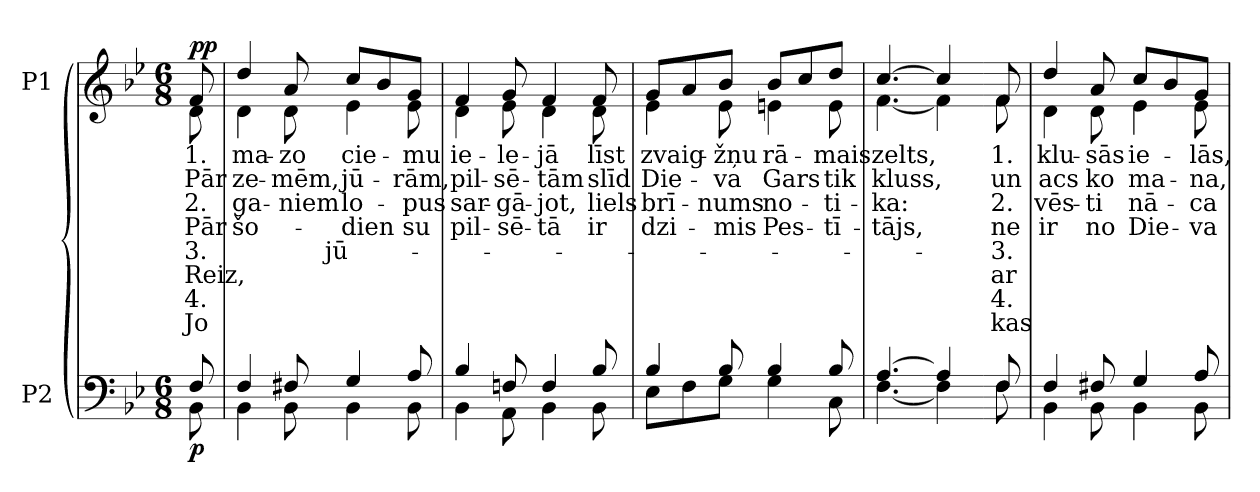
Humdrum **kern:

**kern	**dynam	**kern	**text	**text	**text	**text	**text	**text	**text	**text	**dynam
*part2	*part2	*part1	*part1	*part1	*part1	*part1	*part1	*part1	*part1	*part1	*part1
*staff2	*staff2	*staff1	*staff1	*staff1	*staff1	*staff1	*staff1	*staff1	*staff1	*staff1	*staff1
*I"P2	*	*I"P1	*	*	*	*	*	*	*	*	*
!!LO:PB:g=z
*clefF4	*	*clefG2	*	*	*	*	*	*	*	*	*
*k[b-e-]	*	*k[b-e-]	*	*	*	*	*	*	*	*	*
*B-:	*	*B-:	*	*	*	*	*	*	*	*	*
*M6/8	*	*M6/8	*	*	*	*	*	*	*	*	*
*MM80	*	*MM80	*	*	*	*	*	*	*	*	*
=1	=1	=1	=1	=1	=1	=1	=1	=1	=1	=1	=1
*^	*	*	*	*	*	*	*	*	*	*	*
!	!	!	!LO:TX:a:B:t=Andante	!	!	!	!	!	!	!	!	!
!	!	!	!	!LO:LY:b:color=#000000	!LO:LY:b:color=#000000	!LO:LY:b:color=#000000	!LO:LY:b:color=#000000	!LO:LY:b:color=#000000	!LO:LY:b:color=#000000	!LO:LY:b:color=#000000	!LO:LY:b:color=#000000	!
*	*	*	*^	*	*	*	*	*	*	*	*	*
8Fi/	8BB-i\	p	8fi/	8di\	1.	Pār	2.	Pār	3.	Reiz,	4.	Jo	p p
=2	=2	=2	=2	=2	=2	=2	=2	=2	=2	=2	=2	=2	=2
!	!	!	!	!	!LO:LY:b:color=#000000	!LO:LY:b:color=#000000	!LO:LY:b:color=#000000	!LO:LY:b:color=#000000	!	!	!	!	!
4Fi/	4BB-i\	.	4ddi/	4di\	ma-	ze-	-ga-	šo-	.	.	.	.	.
!	!	!	!	!	!LO:LY:b:color=#000000	!LO:LY:b:color=#000000	!LO:LY:b:color=#000000	!	!	!	!	!	!
8F#Xi/	8BB-i\	.	8ai/	8di\	-zo	-mēm,	niem	.	.	.	.	.	.
!	!	!	!	!	!LO:LY:b:color=#000000	!LO:LY:b:color=#000000	!LO:LY:b:color=#000000	!LO:LY:b:color=#000000	!LO:LY:b:color=#000000	!	!	!	!
4Gi/	4BB-i\	.	8cci/L	4e-i\	cie-	jū-	-lo-	-dien	jū-	.	.	.	.
.	.	.	8b-i/	.	.	.	.	.	.	.	.	.	.
!	!	!	!	!	!LO:LY:b:color=#000000	!LO:LY:b:color=#000000	!LO:LY:b:color=#000000	!LO:LY:b:color=#000000	!	!	!	!	!
8Ai/	8BB-i\	.	8gi/J	8e-i\	-mu	-rām,	pus	-su	.	.	.	.	.
=3	=3	=3	=3	=3	=3	=3	=3	=3	=3	=3	=3	=3	=3
!	!	!	!	!	!LO:LY:b:color=#000000	!LO:LY:b:color=#000000	!LO:LY:b:color=#000000	!LO:LY:b:color=#000000	!	!	!	!	!
4B-i/	4BB-i\	.	4fi/	4di\	ie-	pil-	-sar-	pil-	.	.	.	.	.
!	!	!	!	!	!LO:LY:b:color=#000000	!LO:LY:b:color=#000000	!LO:LY:b:color=#000000	!LO:LY:b:color=#000000	!	!	!	!	!
8Fni/	8AAi\	.	8gi/	8e-i\	-le-	-sē-	-gā-	-sē-	.	.	.	.	.
!	!	!	!	!	!LO:LY:b:color=#000000	!LO:LY:b:color=#000000	!LO:LY:b:color=#000000	!LO:LY:b:color=#000000	!	!	!	!	!
4Fi/	4BB-i\	.	4fi/	4di\	-jā	-tām	jot,	-tā	.	.	.	.	.
!	!	!	!	!	!LO:LY:b:color=#000000	!LO:LY:b:color=#000000	!LO:LY:b:color=#000000	!LO:LY:b:color=#000000	!	!	!	!	!
8B-i/	8BB-i\	.	8fi/	8di\	līst	slīd	liels	ir	.	.	.	.	.
=4	=4	=4	=4	=4	=4	=4	=4	=4	=4	=4	=4	=4	=4
!	!	!	!	!	!LO:LY:b:color=#000000	!LO:LY:b:color=#000000	!LO:LY:b:color=#000000	!LO:LY:b:color=#000000	!	!	!	!	!
4B-i/	8E-i\L	.	8gi/L	4e-i\	zvaig-	Die-	-brī-	dzi-	.	.	.	.	.
.	8Fi\	.	8ai/	.	.	.	.	.	.	.	.	.	.
!	!	!	!	!	!LO:LY:b:color=#000000	!LO:LY:b:color=#000000	!LO:LY:b:color=#000000	!LO:LY:b:color=#000000	!	!	!	!	!
8B-i/	8Gi\J	.	8b-i/J	8e-i\	-žņu	-va	nums	-mis	.	.	.	.	.
!	!	!	!	!	!LO:LY:b:color=#000000	!LO:LY:b:color=#000000	!LO:LY:b:color=#000000	!LO:LY:b:color=#000000	!	!	!	!	!
4B-i/	4Gi\	.	8b-i/L	4eni\	-rā-	Gars	no-	Pes-	.	.	.	.	.
.	.	.	8cci/	.	.	.	.	.	.	.	.	.	.
!	!	!	!	!	!LO:LY:b:color=#000000	!LO:LY:b:color=#000000	!LO:LY:b:color=#000000	!LO:LY:b:color=#000000	!	!	!	!	!
8B-i/	8Ci\	.	8ddi/J	8ei\	-mais	tik	-ti-	-tī-	.	.	.	.	.
=5	=5	=5	=5	=5	=5	=5	=5	=5	=5	=5	=5	=5	=5
!	!	!	!	!	!LO:LY:b:color=#000000	!LO:LY:b:color=#000000	!LO:LY:b:color=#000000	!LO:LY:b:color=#000000	!	!	!	!	!
[4.Ai/	[4.Fi\	.	[4.cci/	[4.fi\	zelts,	kluss,	ka:	-tājs,	.	.	.	.	.
4Ai/]	4Fi\]	.	4cci/]	4fi\]	.	.	.	.	.	.	.	.	.
!!LO:LB:g=z	!!
=6-	=6-	=6-	=6-	=6-	=6-	=6-	=6-	=6-	=6-	=6-	=6-	=6-	=6-
!	!	!	!	!	!LO:LY:b:color=#000000	!LO:LY:b:color=#000000	!LO:LY:b:color=#000000	!LO:LY:b:color=#000000	!LO:LY:b:color=#000000	!LO:LY:b:color=#000000	!LO:LY:b:color=#000000	!LO:LY:b:color=#000000	!
8Fi/	8Fi\	.	8fi/	8fi\	1.	un	2.	ne	3.	ar	4.	kas	.
=7	=7	=7	=7	=7	=7	=7	=7	=7	=7	=7	=7	=7	=7
!	!	!	!	!	!LO:LY:b:color=#000000	!LO:LY:b:color=#000000	!LO:LY:b:color=#000000	!LO:LY:b:color=#000000	!	!	!	!	!
4Fi/	4BB-i\	.	4ddi/	4di\	-klu-	acs	vēs-	ir	.	.	.	.	.
!	!	!	!	!	!LO:LY:b:color=#000000	!LO:LY:b:color=#000000	!LO:LY:b:color=#000000	!LO:LY:b:color=#000000	!	!	!	!	!
8F#Xi/	8BB-i\	.	8ai/	8di\	-sās	ko	ti	no	.	.	.	.	.
!	!	!	!	!	!LO:LY:b:color=#000000	!LO:LY:b:color=#000000	!LO:LY:b:color=#000000	!LO:LY:b:color=#000000	!	!	!	!	!
4Gi/	4BB-i\	.	8cci/L	4e-i\	-ie-	ma-	nā-	Die-	.	.	.	.	.
.	.	.	8b-i/	.	.	.	.	.	.	.	.	.	.
!	!	!	!	!	!LO:LY:b:color=#000000	!LO:LY:b:color=#000000	!LO:LY:b:color=#000000	!LO:LY:b:color=#000000	!	!	!	!	!
8Ai/	8BB-i\	.	8gi/J	8e-i\	-lās,	-na,	ca	-va	.	.	.	.	.
*v	*v	*	*	*	*	*	*	*	*	*	*	*	*
*	*	*v	*v	*	*	*	*	*	*	*	*	*
=	=	=	=	=	=	=	=	=	=	=	=
*-	*-	*-	*-	*-	*-	*-	*-	*-	*-	*-	*-
